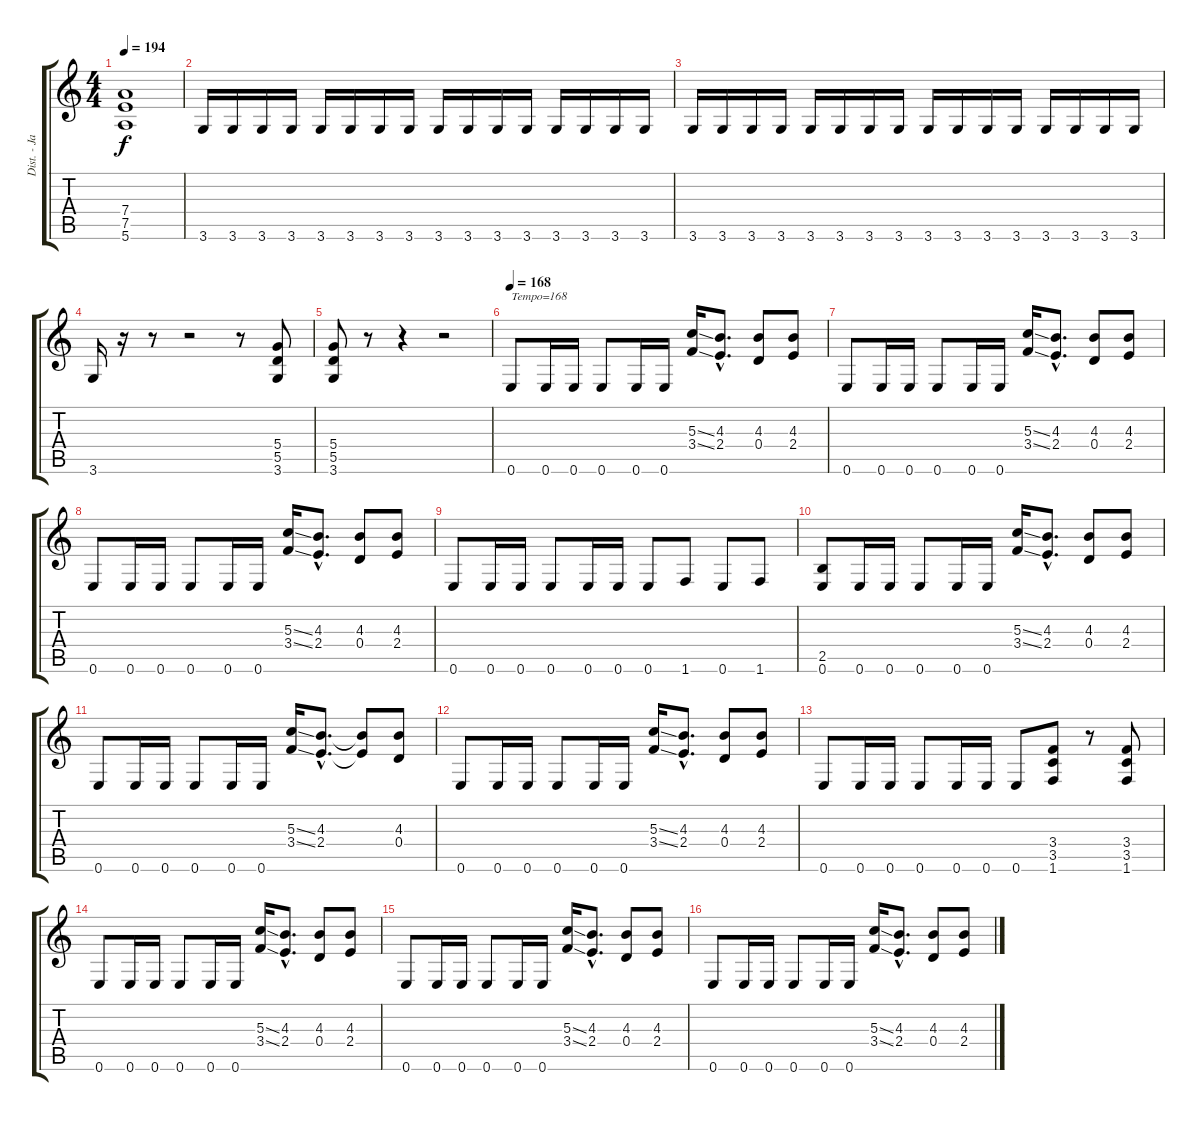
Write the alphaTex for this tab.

\track ("Dist. - James" "Dist. - Ja") {instrument distortionguitar}
\staff {score tabs}
\tuning (E4 B3 G3 D3 A2 E2) {hide}
\ts (4 4)
\tempo 194
\clef g2
\ks c
(7.4 7.5 5.6).1{dy f} |
3.6.16 3.6.16 3.6.16 3.6.16 3.6.16 3.6.16 3.6.16 3.6.16 3.6.16 3.6.16 3.6.16 3.6.16 3.6.16 3.6.16 3.6.16 3.6.16 |
3.6.16 3.6.16 3.6.16 3.6.16 3.6.16 3.6.16 3.6.16 3.6.16 3.6.16 3.6.16 3.6.16 3.6.16 3.6.16 3.6.16 3.6.16 3.6.16 |
3.6.16 r.16 r.8 r.2 r.8 (5.4 5.5 3.6).8 |
(5.4 5.5 3.6).8 r.8 r.4 r.2 |
\tempo 168
0.6.8{txt "Tempo=168"} 0.6.16 0.6.16 0.6.8 0.6.16 0.6.16 (5.3{ss} 3.4{ss}).16 (4.3{hac} 2.4{hac}).8{d} (4.3 0.4).8 (4.3 2.4).8 |
0.6.8 0.6.16 0.6.16 0.6.8 0.6.16 0.6.16 (5.3{ss} 3.4{ss}).16 (4.3{hac} 2.4{hac}).8{d} (4.3 0.4).8 (4.3 2.4).8 |
0.6.8 0.6.16 0.6.16 0.6.8 0.6.16 0.6.16 (5.3{ss} 3.4{ss}).16 (4.3{hac} 2.4{hac}).8{d} (4.3 0.4).8 (4.3 2.4).8 |
0.6.8 0.6.16 0.6.16 0.6.8 0.6.16 0.6.16 0.6.8 1.6.8 0.6.8 1.6.8 |
(2.5 0.6).8 0.6.16 0.6.16 0.6.8 0.6.16 0.6.16 (5.3{ss} 3.4{ss}).16 (4.3{hac} 2.4{hac}).8{d} (4.3 0.4).8 (4.3 2.4).8 |
0.6.8 0.6.16 0.6.16 0.6.8 0.6.16 0.6.16 (5.3{ss} 3.4{ss}).16 (4.3{hac} 2.4{hac}).8{d} (4.3{t} 2.4{t}).8 (4.3 0.4).8 |
0.6.8 0.6.16 0.6.16 0.6.8 0.6.16 0.6.16 (5.3{ss} 3.4{ss}).16 (4.3{hac} 2.4{hac}).8{d} (4.3 0.4).8 (4.3 2.4).8 |
0.6.8 0.6.16 0.6.16 0.6.8 0.6.16 0.6.16 0.6.8 (3.4 3.5 1.6).8 r.8 (3.4 3.5 1.6).8 |
0.6.8 0.6.16 0.6.16 0.6.8 0.6.16 0.6.16 (5.3{ss} 3.4{ss}).16 (4.3{hac} 2.4{hac}).8{d} (4.3 0.4).8 (4.3 2.4).8 |
0.6.8 0.6.16 0.6.16 0.6.8 0.6.16 0.6.16 (5.3{ss} 3.4{ss}).16 (4.3{hac} 2.4{hac}).8{d} (4.3 0.4).8 (4.3 2.4).8 |
0.6.8 0.6.16 0.6.16 0.6.8 0.6.16 0.6.16 (5.3{ss} 3.4{ss}).16 (4.3{hac} 2.4{hac}).8{d} (4.3 0.4).8 (4.3 2.4).8
